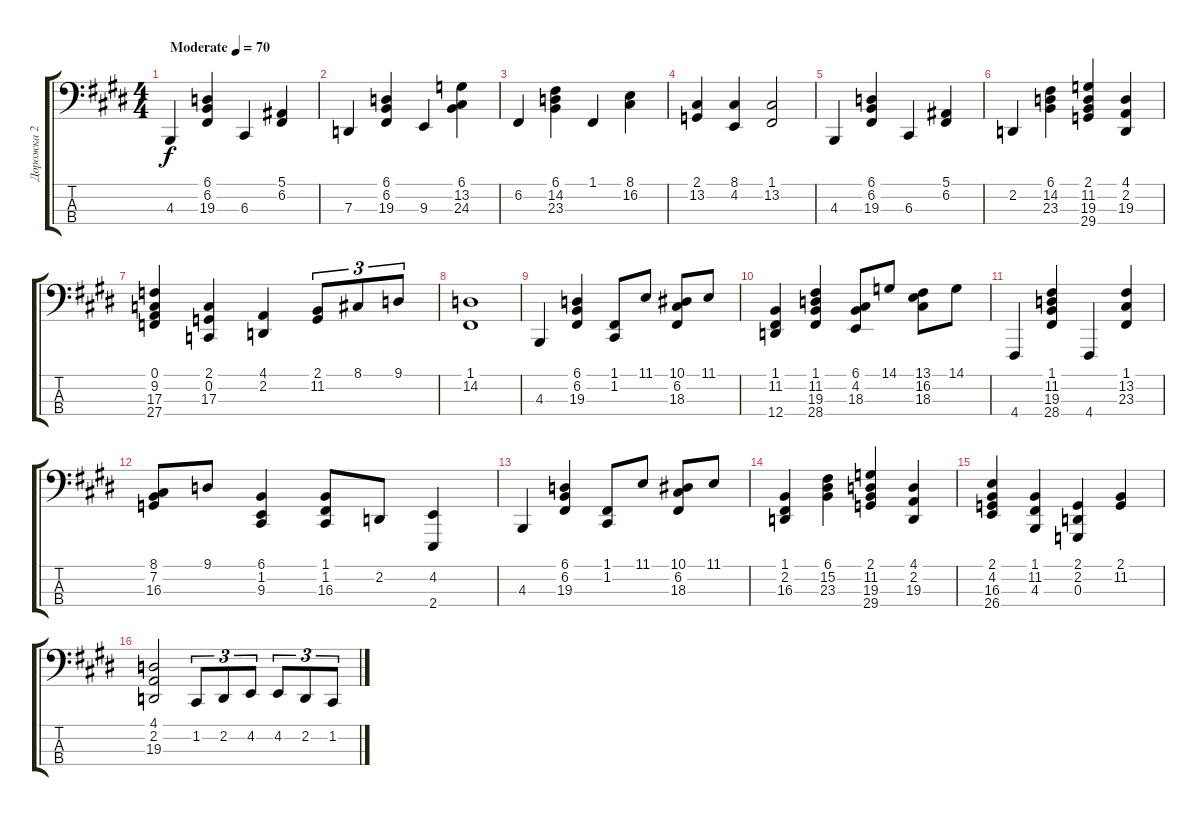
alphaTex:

\track ("Дорожка 2" "Дорожка 2") {instrument acousticgrandpiano}
\staff {score tabs}
\tuning (F2 C2 G1 D1) {hide}
\ts (4 4)
\tempo (70 "Moderate")
\clef f4
\ks e
4.3.4{dy f instrument acousticgrandpiano} (6.1 6.2 19.3).4 6.3.4 (5.1 6.2).4 |
7.3.4 (6.1 6.2 19.3).4 9.3.4 (6.1 13.2 24.3).4 |
6.2.4 (6.1 14.2 23.3).4 1.1.4 (8.1 16.2).4 |
(2.1 13.2).4 (8.1 4.2).4 (1.1 13.2).2 |
4.3.4 (6.1 6.2 19.3).4 6.3.4 (5.1 6.2).4 |
2.2.4 (6.1 14.2 23.3).4 (2.1 11.2 19.3 29.4).4 (4.1 2.2 19.3).4 |
(0.1 9.2 17.3 27.4).4 (2.1 0.2 17.3).4 (4.1 2.2).4 (2.1 11.2).8{tu (3 2)} 8.1.8{tu (3 2)} 9.1.8{tu (3 2)} |
(1.1 14.2).1 |
4.3.4 (6.1 6.2 19.3).4 (1.1 1.2).8 11.1.8 (10.1 6.2 18.3).8 11.1.8 |
(1.1 11.2 12.4).4 (1.1 11.2 19.3 28.4).4 (6.1 4.2 18.3).8 14.1.8 (13.1 16.2 18.3).8 14.1.8 |
4.4.4 (1.1 11.2 19.3 28.4).4 4.4.4 (1.1 13.2 23.3).4 |
(8.1 7.2 16.3).8 9.1.8 (6.1 1.2 9.3).4 (1.1 1.2 16.3).8 2.2.8 (4.2 2.4).4 |
4.3.4 (6.1 6.2 19.3).4 (1.1 1.2).8 11.1.8 (10.1 6.2 18.3).8 11.1.8 |
(1.1 2.2 16.3).4 (6.1 15.2 23.3).4 (2.1 11.2 19.3 29.4).4 (4.1 2.2 19.3).4 |
(2.1 4.2 16.3 26.4).4 (1.1 11.2 4.3).4 (2.1 2.2 0.3).4 (2.1 11.2).4 |
(4.1 2.2 19.3).2 1.2.8{tu (3 2)} 2.2.8{tu (3 2)} 4.2.8{tu (3 2)} 4.2.8{tu (3 2)} 2.2.8{tu (3 2)} 1.2.8{tu (3 2)}
